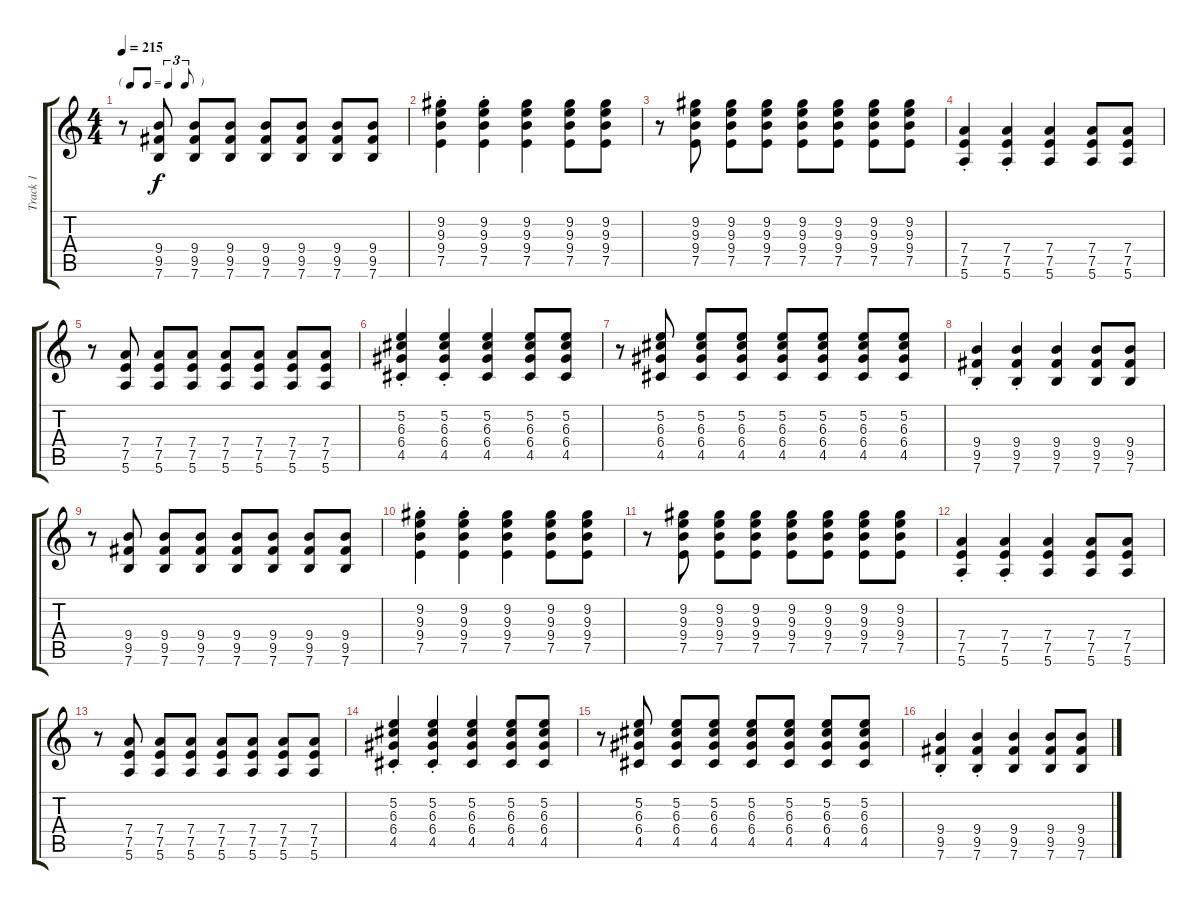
\track ("Track 1" "Track 1") {instrument distortionguitar}
\staff {score tabs}
\tuning (E4 B3 G3 D3 A2 E2) {hide}
\ts (4 4)
\tf triplet8th
\tempo 215
\clef g2
\ks c
r.8{dy f} (9.4 9.5 7.6).8 (9.4 9.5 7.6).8 (9.4 9.5 7.6).8 (9.4 9.5 7.6).8 (9.4 9.5 7.6).8 (9.4 9.5 7.6).8 (9.4 9.5 7.6).8 |
(9.2{st} 9.3{st} 9.4{st} 7.5{st}).4 (9.2{st} 9.3{st} 9.4{st} 7.5{st}).4 (9.2 9.3 9.4 7.5).4 (9.2 9.3 9.4 7.5).8 (9.2 9.3 9.4 7.5).8 |
r.8 (9.2 9.3 9.4 7.5).8 (9.2 9.3 9.4 7.5).8 (9.2 9.3 9.4 7.5).8 (9.2 9.3 9.4 7.5).8 (9.2 9.3 9.4 7.5).8 (9.2 9.3 9.4 7.5).8 (9.2 9.3 9.4 7.5).8 |
(7.4{st} 7.5{st} 5.6{st}).4 (7.4{st} 7.5{st} 5.6{st}).4 (7.4 7.5 5.6).4 (7.4 7.5 5.6).8 (7.4 7.5 5.6).8 |
r.8 (7.4 7.5 5.6).8 (7.4 7.5 5.6).8 (7.4 7.5 5.6).8 (7.4 7.5 5.6).8 (7.4 7.5 5.6).8 (7.4 7.5 5.6).8 (7.4 7.5 5.6).8 |
(5.2{st} 6.3{st} 6.4{st} 4.5{st}).4 (5.2{st} 6.3{st} 6.4{st} 4.5{st}).4 (5.2 6.3 6.4 4.5).4 (5.2 6.3 6.4 4.5).8 (5.2 6.3 6.4 4.5).8 |
r.8 (5.2 6.3 6.4 4.5).8 (5.2 6.3 6.4 4.5).8 (5.2 6.3 6.4 4.5).8 (5.2 6.3 6.4 4.5).8 (5.2 6.3 6.4 4.5).8 (5.2 6.3 6.4 4.5).8 (5.2 6.3 6.4 4.5).8 |
(9.4{st} 9.5{st} 7.6{st}).4 (9.4{st} 9.5{st} 7.6{st}).4 (9.4 9.5 7.6).4 (9.4 9.5 7.6).8 (9.4 9.5 7.6).8 |
r.8 (9.4 9.5 7.6).8 (9.4 9.5 7.6).8 (9.4 9.5 7.6).8 (9.4 9.5 7.6).8 (9.4 9.5 7.6).8 (9.4 9.5 7.6).8 (9.4 9.5 7.6).8 |
(9.2{st} 9.3{st} 9.4{st} 7.5{st}).4 (9.2{st} 9.3{st} 9.4{st} 7.5{st}).4 (9.2 9.3 9.4 7.5).4 (9.2 9.3 9.4 7.5).8 (9.2 9.3 9.4 7.5).8 |
r.8 (9.2 9.3 9.4 7.5).8 (9.2 9.3 9.4 7.5).8 (9.2 9.3 9.4 7.5).8 (9.2 9.3 9.4 7.5).8 (9.2 9.3 9.4 7.5).8 (9.2 9.3 9.4 7.5).8 (9.2 9.3 9.4 7.5).8 |
(7.4{st} 7.5{st} 5.6{st}).4 (7.4{st} 7.5{st} 5.6{st}).4 (7.4 7.5 5.6).4 (7.4 7.5 5.6).8 (7.4 7.5 5.6).8 |
r.8 (7.4 7.5 5.6).8 (7.4 7.5 5.6).8 (7.4 7.5 5.6).8 (7.4 7.5 5.6).8 (7.4 7.5 5.6).8 (7.4 7.5 5.6).8 (7.4 7.5 5.6).8 |
(5.2{st} 6.3{st} 6.4{st} 4.5{st}).4 (5.2{st} 6.3{st} 6.4{st} 4.5{st}).4 (5.2 6.3 6.4 4.5).4 (5.2 6.3 6.4 4.5).8 (5.2 6.3 6.4 4.5).8 |
r.8 (5.2 6.3 6.4 4.5).8 (5.2 6.3 6.4 4.5).8 (5.2 6.3 6.4 4.5).8 (5.2 6.3 6.4 4.5).8 (5.2 6.3 6.4 4.5).8 (5.2 6.3 6.4 4.5).8 (5.2 6.3 6.4 4.5).8 |
(9.4{st} 9.5{st} 7.6{st}).4 (9.4{st} 9.5{st} 7.6{st}).4 (9.4 9.5 7.6).4 (9.4 9.5 7.6).8 (9.4 9.5 7.6).8
